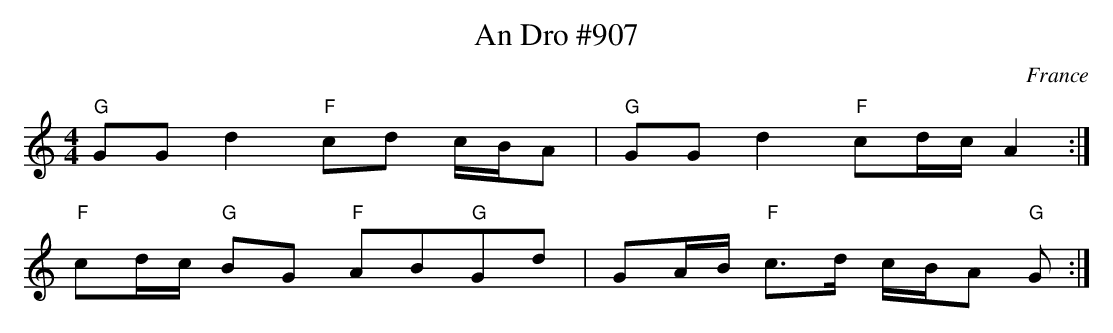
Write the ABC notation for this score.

X:1
T:An Dro #907
O:France
L:1/8
M:4/4
K:C major
"G" GG d2 "F" cd c/2B/2A | "G" GG d2 "F" cd/2c/2A2 :|
"F" cd/2c/2 "G" BG "F" AB"G"Gd | GA/2B/2 "F" c>d c/2B/2A "G" G :|
